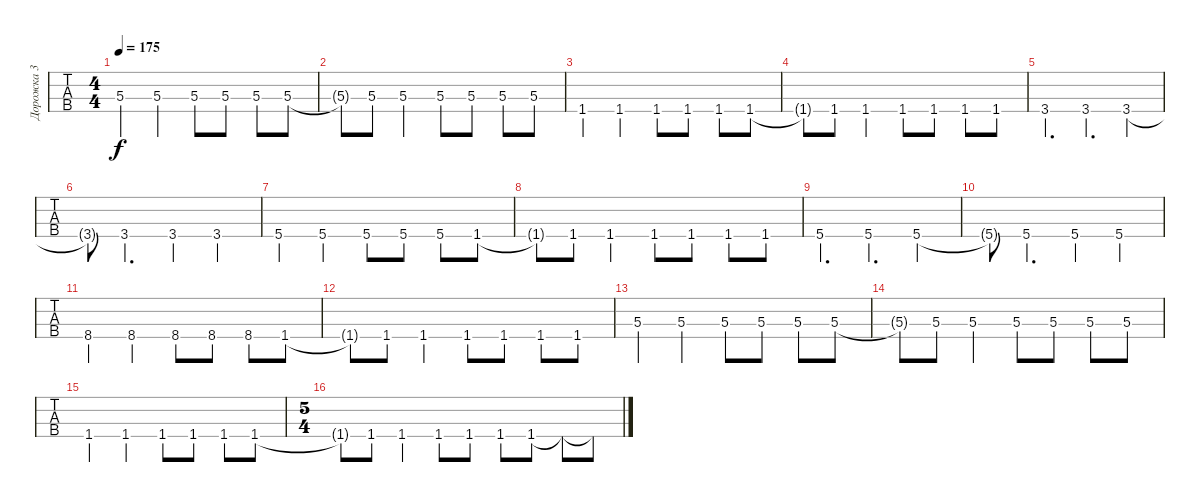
\track ("Дорожка 3" "Дорожка 3") {instrument electricbasspick}
\staff {tabs}
\tuning (E2 B1 Gb1 Db1) {hide}
\ts (4 4)
\tempo 175
\clef f4
\ks c
5.3.4{dy f} 5.3.4 5.3.8 5.3.8 5.3.8 5.3.8 |
5.3{t}.8 5.3.8 5.3.4 5.3.8 5.3.8 5.3.8 5.3.8 |
1.4.4 1.4.4 1.4.8 1.4.8 1.4.8 1.4.8 |
1.4{t}.8 1.4.8 1.4.4 1.4.8 1.4.8 1.4.8 1.4.8 |
3.4.4{d} 3.4.4{d} 3.4.4 |
3.4{t}.8 3.4.4{d} 3.4.4 3.4.4 |
5.4.4 5.4.4 5.4.8 5.4.8 5.4.8 1.4.8 |
1.4{t}.8 1.4.8 1.4.4 1.4.8 1.4.8 1.4.8 1.4.8 |
5.4.4{d} 5.4.4{d} 5.4.4 |
5.4{t}.8 5.4.4{d} 5.4.4 5.4.4 |
8.4.4 8.4.4 8.4.8 8.4.8 8.4.8 1.4.8 |
1.4{t}.8 1.4.8 1.4.4 1.4.8 1.4.8 1.4.8 1.4.8 |
5.3.4 5.3.4 5.3.8 5.3.8 5.3.8 5.3.8 |
5.3{t}.8 5.3.8 5.3.4 5.3.8 5.3.8 5.3.8 5.3.8 |
1.4.4 1.4.4 1.4.8 1.4.8 1.4.8 1.4.8 |
\ts (5 4)
1.4{t}.8 1.4.8 1.4.4 1.4.8 1.4.8 1.4.8 1.4.8 1.4{t}.8 1.4{t}.8
